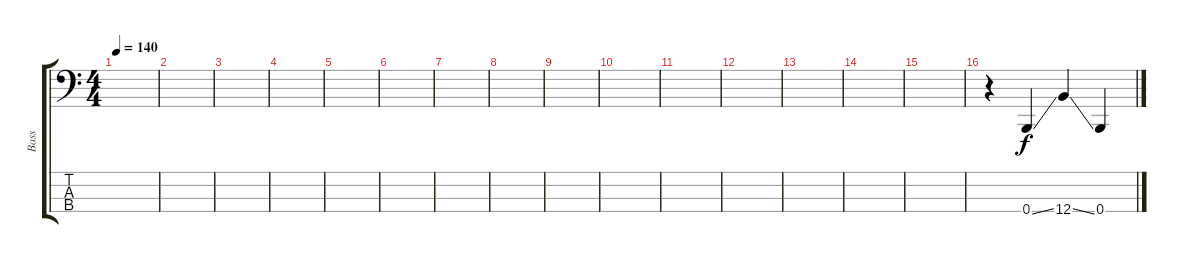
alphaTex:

\track ("Bass" "Bass") {instrument electricbasspick}
\staff {score tabs}
\tuning (E2 B1 Gb1 B0) {hide}
\ts (4 4)
\tempo 140
\clef f4
\ks c
|
|
|
|
|
|
|
|
|
|
|
|
|
|
|
r.4 0.4{ss}.4 12.4{ss}.4 0.4.4
